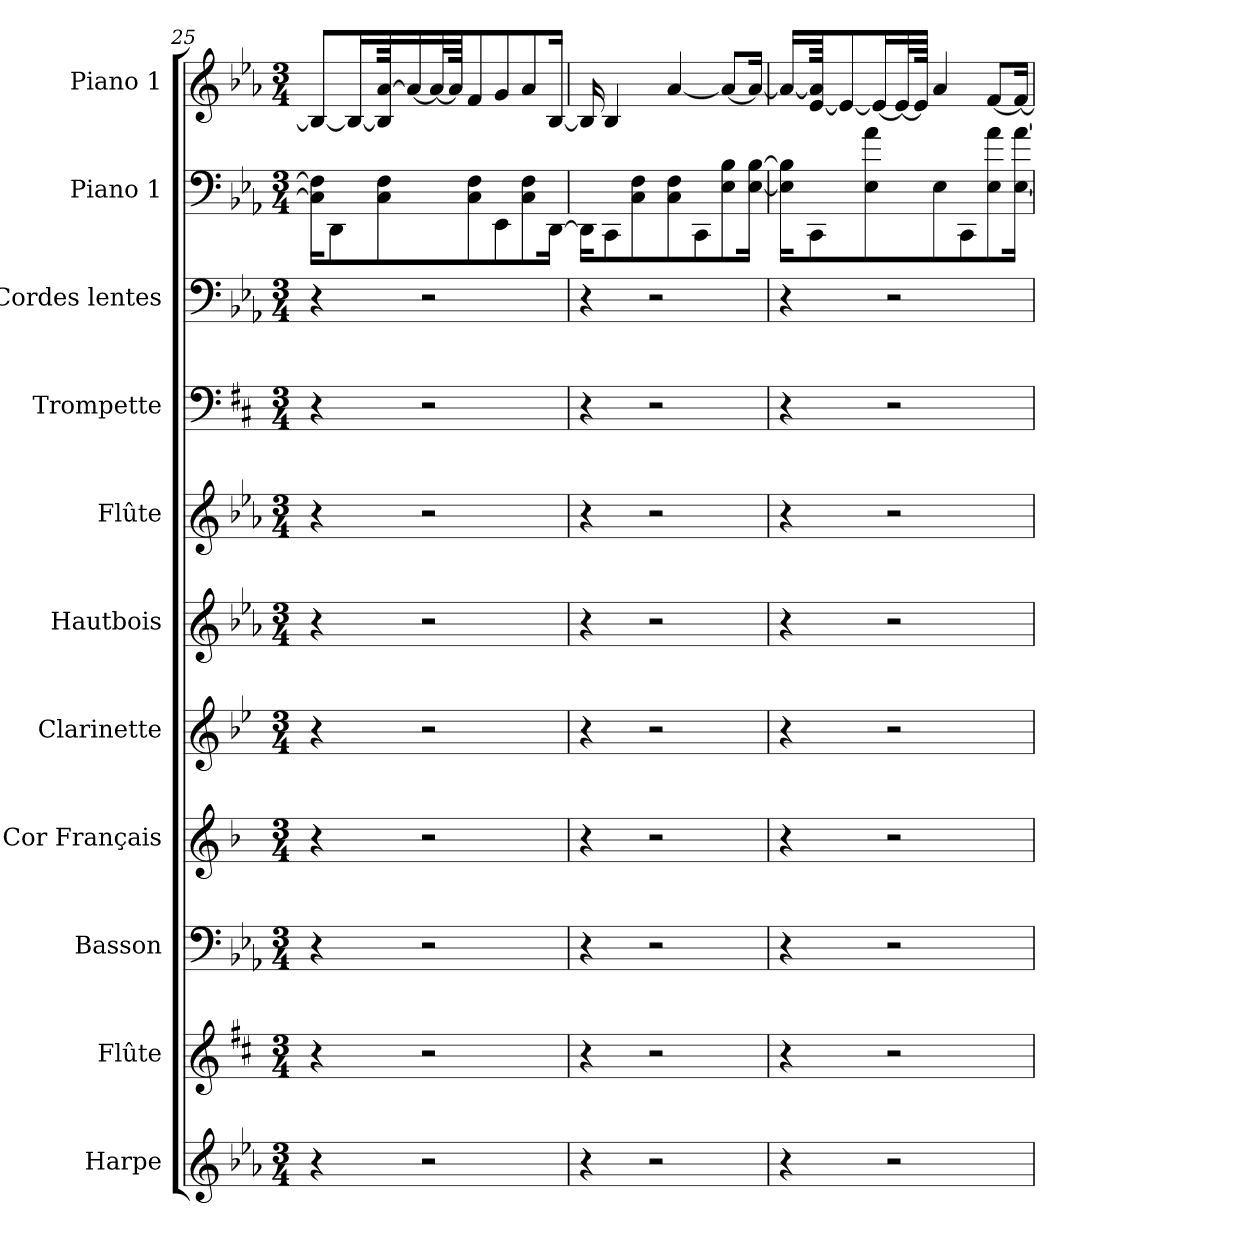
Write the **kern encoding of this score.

**kern	**kern	**kern	**kern	**kern	**kern	**kern	**kern	**kern	**kern	**kern
*part11	*part10	*part9	*part8	*part7	*part6	*part5	*part4	*part3	*part2	*part1
*staff11	*staff10	*staff9	*staff8	*staff7	*staff6	*staff5	*staff4	*staff3	*staff2	*staff1
*I"Harpe	*I"Flûte	*I"Basson	*I"Cor Français	*I"Clarinette	*I"Hautbois	*I"Flûte	*I"Trompette	*I"Cordes lentes	*I"Piano 1	*I"Piano 1
*I'Hp	*I'Fl	*I'Bsn	*	*I'Cl	*	*I'Fl	*I'Tpt	*	*I'Pno	*I'Pno
!!LO:PB:g=z
*clefG2	*clefG2	*clefF4	*clefG2	*clefG2	*clefG2	*clefG2	*clefF4	*clefF4	*clefF4	*clefG2
*	*	*	*ITrd4c7	*ITrd1c2	*	*	*ITrd1c2	*	*	*
*k[b-e-a-]	*k[f#c#]	*k[b-e-a-]	*k[b-e-]	*k[b-e-a-d-]	*k[b-e-a-]	*k[b-e-a-]	*k[]	*k[b-e-a-]	*k[b-e-a-]	*k[b-e-a-]
*E-:	*D:	*E-:	*B-:	*A-:	*E-:	*E-:	*C:	*E-:	*E-:	*E-:
*M3/4	*M3/4	*M3/4	*M3/4	*M3/4	*M3/4	*M3/4	*M3/4	*M3/4	*M3/4	*M3/4
=25	=25	=25	=25	=25	=25	=25	=25	=25	=25	=25
4r	4r	4r	4r	4r	4r	4r	4r	4r	16C\] 16F\]KL	8B-/L_
.	.	.	.	.	.	.	.	.	8DD\	.
.	.	.	.	.	.	.	.	.	.	16B-/L_
.	.	.	.	.	.	.	.	.	8C\ 8F\	64B-/] [64a-/KK
.	.	.	.	.	.	.	.	.	.	16a-/_
2r	2r	2r	2r	2r	2r	2r	2r	2r	.	.
.	.	.	.	.	.	.	.	.	.	32a-/L_
.	.	.	.	.	.	.	.	.	.	64a-/JJK]
.	.	.	.	.	.	.	.	.	8C\ 8F\	8f/
.	.	.	.	.	.	.	.	.	8EE-\	8g/
.	.	.	.	.	.	.	.	.	8C\ 8F\	8a-/
.	.	.	.	.	.	.	.	.	[16DD\Jk	[16B-/Jk
=26	=26	=26	=26	=26	=26	=26	=26	=26	=26	=26
4r	4r	4r	4r	4r	4r	4r	4r	4r	16DD\KL]	16B-/]
.	.	.	.	.	.	.	.	.	8CC\	4B-/
.	.	.	.	.	.	.	.	.	8C\ 8F\	.
2r	2r	2r	2r	2r	2r	2r	2r	2r	.	.
.	.	.	.	.	.	.	.	.	8C\ 8F\	[4a-/
.	.	.	.	.	.	.	.	.	8CC\	.
.	.	.	.	.	.	.	.	.	8E-\ 8B-\	8a-/L_
.	.	.	.	.	.	.	.	.	[16E-\ [16B-\Jk	16a-/Jk_
=27	=27	=27	=27	=27	=27	=27	=27	=27	=27	=27
4r	4r	4r	4r	4r	4r	4r	4r	4r	16E-\] 16B-\]KL	16a-/LL_
.	.	.	.	.	.	.	.	.	8CC\	[64e-/ 64a-/]JKK
.	.	.	.	.	.	.	.	.	.	8e-/_
.	.	.	.	.	.	.	.	.	8E-\ 8a-\	.
.	.	.	.	.	.	.	.	.	.	16e-/L_
2r	2r	2r	2r	2r	2r	2r	2r	2r	.	.
.	.	.	.	.	.	.	.	.	.	32e-/L_
.	.	.	.	.	.	.	.	.	.	64e-/JJJk]
.	.	.	.	.	.	.	.	.	8E-\	4a-/
.	.	.	.	.	.	.	.	.	8CC\	.
.	.	.	.	.	.	.	.	.	8E-\ 8a-\	[8f/L
.	.	.	.	.	.	.	.	.	[16E-\ [16a-\Jk	16f/Jk_
=	=	=	=	=	=	=	=	=	=	=
*-	*-	*-	*-	*-	*-	*-	*-	*-	*-	*-
